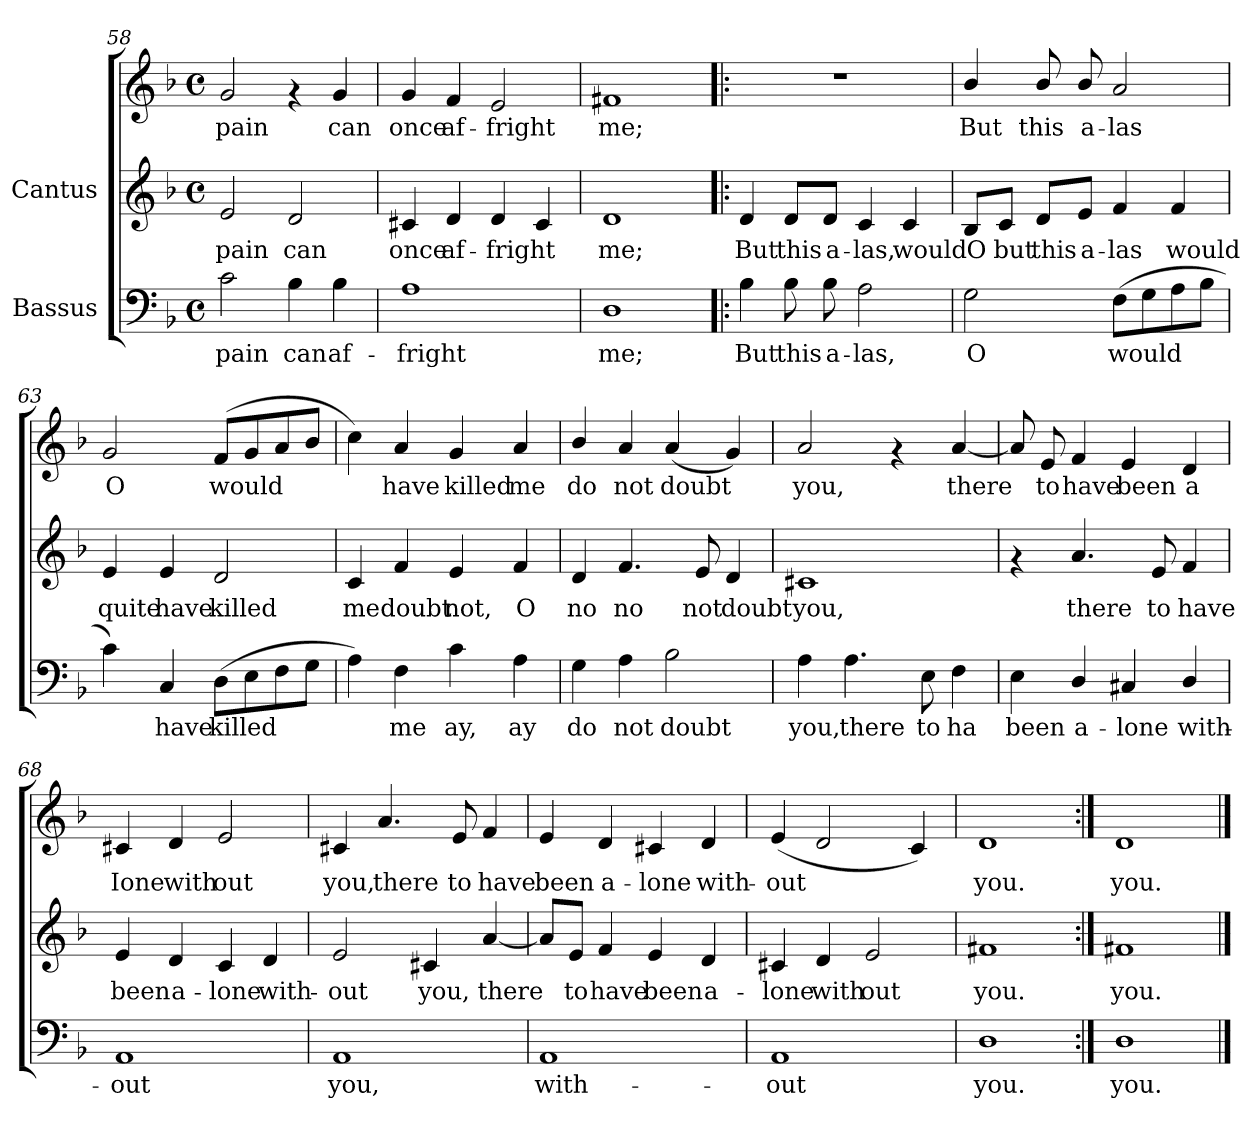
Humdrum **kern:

**kern	**text	**kern	**text	**kern	**text
*part2	*part2	*part1	*part1	*part1	*part1
*staff3	*staff3	*staff2	*staff2	*staff1	*staff1
*I"Bassus	*	*I"Cantus	*	*	*
*clefF4	*	*clefG2	*	*clefG2	*
*k[b-]	*	*k[b-]	*	*k[b-]	*
*F:	*	*F:	*	*F:	*
*M4/4	*	*M4/4	*	*M4/4	*
*met(c)	*	*met(c)	*	*met(c)	*
=58	=58	=58	=58	=58	=58
!	!LO:LY:b:cj	!	!LO:LY:b:cj	!	!LO:LY:b:cj
2c\	pain	2e/	pain	2g/	pain
!	!LO:LY:b:cj	!	!LO:LY:b:cj	!	!
4B-\	can	2d/	can	4rf	.
!	!LO:LY:b:cj	!	!	!	!LO:LY:b:cj
4B-\	af-	.	.	4g/	can
=59	=59	=59	=59	=59	=59
!	!LO:LY:b:cj	!	!LO:LY:b:cj	!	!LO:LY:b:cj
1A	-fright	4c#X/	once	4g/	once
!	!	!	!LO:LY:b:cj	!	!LO:LY:b:cj
.	.	4d/	af-	4f/	af-
!	!	!	!LO:LY:b:cj	!	!LO:LY:b:cj
.	.	4d/	-fright	2e/	-fright
!	!	!	!LO:LY:b:cj	!	!
.	.	4c#/	.	.	.
=60	=60	=60	=60	=60	=60
!	!LO:LY:b:cj	!	!LO:LY:b:cj	!	!LO:LY:b:cj
1D	me;	1d	me;	1f#X	me;
!!LO:LB:g=z
=61!|:	=61!|:	=61!|:	=61!|:	=61!|:	=61!|:
!	!LO:LY:b:cj	!	!LO:LY:b:cj	!	!
4B-\	But	4d/	But	1r	.
!	!LO:LY:b:cj	!	!LO:LY:b:cj	!	!
8B-\	this	8d/L	this	.	.
!	!LO:LY:b:cj	!	!LO:LY:b:cj	!	!
8B-\	a-	8d/J	a-	.	.
!	!LO:LY:b:cj	!	!LO:LY:b:cj	!	!
2A\	-las,	4c/	-las,	.	.
!	!	!	!LO:LY:b:cj	!	!
.	.	4c/	would	.	.
=62	=62	=62	=62	=62	=62
!	!LO:LY:b:cj	!	!LO:LY:b:cj	!	!LO:LY:b:cj
2G\	O	8B-/L	O	4b-/	But
!	!	!	!LO:LY:b:cj	!	!
.	.	8c/J	but	.	.
!	!	!	!LO:LY:b:cj	!	!LO:LY:b:cj
.	.	8d/L	this	8b-/	this
!	!	!	!LO:LY:b:cj	!	!LO:LY:b:cj
.	.	8e/J	a-	8b-/	a-
!	!LO:LY:b:cj	!	!LO:LY:b:cj	!	!LO:LY:b:cj
(>8F\L	would	4f/	-las	2a/	-las
!	!LO:LY:b:cj	!	!	!	!
8G\	.	.	.	.	.
!	!LO:LY:b:cj	!	!LO:LY:b:cj	!	!
8A\	.	4f/	would	.	.
!	!LO:LY:b:cj	!	!	!	!
8B-\J	.	.	.	.	.
=63	=63	=63	=63	=63	=63
!	!LO:LY:b:cj	!	!LO:LY:b:cj	!	!LO:LY:b:cj
4c\)	.	4e/	quite	2g/	O
!	!LO:LY:b:cj	!	!LO:LY:b:cj	!	!
4C/	have	4e/	have	.	.
!	!LO:LY:b:cj	!	!LO:LY:b:cj	!	!LO:LY:b:cj
(>8D\L	killed	2d/	killed	(<8f/L	would
!	!LO:LY:b:cj	!	!	!	!LO:LY:b:cj
8E\	.	.	.	8g/	.
!	!LO:LY:b:cj	!	!	!	!LO:LY:b:cj
8F\	.	.	.	8a/	.
!	!LO:LY:b:cj	!	!	!	!LO:LY:b:cj
8G\J	.	.	.	8b-/J	.
=64	=64	=64	=64	=64	=64
!	!LO:LY:b:cj	!	!LO:LY:b:cj	!	!LO:LY:b:cj
4A\)	.	4c/	me	4cc\)	.
!	!LO:LY:b:cj	!	!LO:LY:b:cj	!	!LO:LY:b:cj
4F\	me	4f/	doubt	4a/	have
!	!LO:LY:b:cj	!	!LO:LY:b:cj	!	!LO:LY:b:cj
4c\	ay,	4e/	not,	4g/	killed
!	!LO:LY:b:cj	!	!LO:LY:b:cj	!	!LO:LY:b:cj
4A\	ay	4f/	O	4a/	me
!!LO:PB:g=z
=65	=65	=65	=65	=65	=65
!	!LO:LY:b:cj	!	!LO:LY:b:cj	!	!LO:LY:b:cj
4G\	do	4d/	no	4b-/	do
!	!LO:LY:b:cj	!	!LO:LY:b:cj	!	!LO:LY:b:cj
4A\	not	4.f/	no	4a/	not
!	!LO:LY:b:cj	!	!	!	!LO:LY:b:cj
2B-\	doubt	.	.	(<4a/	doubt
!	!	!	!LO:LY:b:cj	!	!
.	.	8e/	not	.	.
!	!	!	!LO:LY:b:cj	!	!LO:LY:b:cj
.	.	4d/	doubt	4g/)	.
=66	=66	=66	=66	=66	=66
!	!LO:LY:b:cj	!	!LO:LY:b:cj	!	!LO:LY:b:cj
4A\	you,	1c#X	you,	2a/	you,
!	!LO:LY:b:cj	!	!	!	!
4.A\	there	.	.	.	.
.	.	.	.	4rf	.
!	!LO:LY:b:cj	!	!	!	!
8E\	to	.	.	.	.
!	!LO:LY:b:cj	!	!	!	!LO:LY:b:cj
4F\	ha	.	.	[<4a/	there
=67	=67	=67	=67	=67	=67
!	!LO:LY:b:cj	!	!	!	!LO:LY:b:cj
4E\	been	4rf	.	8a/]	.
!	!	!	!	!	!LO:LY:b:cj
.	.	.	.	8e/	to
!	!LO:LY:b:cj	!	!LO:LY:b:cj	!	!LO:LY:b:cj
4D/	a-	4.a/	there	4f/	have
!	!LO:LY:b:cj	!	!	!	!LO:LY:b:cj
4C#X/	-lone	.	.	4e/	been
!	!	!	!LO:LY:b:cj	!	!
.	.	8e/	to	.	.
!	!LO:LY:b:cj	!	!LO:LY:b:cj	!	!LO:LY:b:cj
4D/	with-	4f/	have	4d/	a
=68	=68	=68	=68	=68	=68
!	!LO:LY:b:cj	!	!LO:LY:b:cj	!	!LO:LY:b:cj
1AA	-out	4e/	been	4c#X/	Ione
!	!	!	!LO:LY:b:cj	!	!LO:LY:b:cj
.	.	4d/	a-	4d/	with
!	!	!	!LO:LY:b:cj	!	!LO:LY:b:cj
.	.	4c/	-lone	2e/	out
!	!	!	!LO:LY:b:cj	!	!
.	.	4d/	with-	.	.
!!LO:LB:g=z
=69	=69	=69	=69	=69	=69
!	!LO:LY:b:cj	!	!LO:LY:b:cj	!	!LO:LY:b:cj
1AA	you,	2e/	out	4c#X/	-you,
!	!	!	!	!	!LO:LY:b:cj
.	.	.	.	4.a/	there
!	!	!	!LO:LY:b:cj	!	!
.	.	4c#X/	you,	.	.
!	!	!	!	!	!LO:LY:b:cj
.	.	.	.	8e/	to
!	!	!	!LO:LY:b:cj	!	!LO:LY:b:cj
.	.	[<4a/	there	4f/	have
=70	=70	=70	=70	=70	=70
!	!LO:LY:b:cj	!	!LO:LY:b:cj	!	!LO:LY:b:cj
1AA	with-	8a/L]	-	4e/	been
!	!	!	!LO:LY:b:cj	!	!
.	.	8e/J	to	.	.
!	!	!	!LO:LY:b:cj	!	!LO:LY:b:cj
.	.	4f/	have	4d/	a-
!	!	!	!LO:LY:b:cj	!	!LO:LY:b:cj
.	.	4e/	been	4c#X/	-lone
!	!	!	!LO:LY:b:cj	!	!LO:LY:b:cj
.	.	4d/	a-	4d/	with-
=71	=71	=71	=71	=71	=71
!	!LO:LY:b:cj	!	!LO:LY:b:cj	!	!LO:LY:b:cj
1AA	-out	4c#X/	lone	(<4e/	-out
!	!	!	!LO:LY:b:cj	!	!LO:LY:b:cj
.	.	4d/	with	2d/	.
!	!	!	!LO:LY:b:cj	!	!
.	.	2e/	out	.	.
!	!	!	!	!	!LO:LY:b:cj
.	.	.	.	4c/)	.
=72	=72	=72	=72	=72	=72
!	!LO:LY:b:cj	!	!LO:LY:b:cj	!	!LO:LY:b:cj
1D	you.	1f#X	you.	1d	you.
=73:|!	=73:|!	=73:|!	=73:|!	=73:|!	=73:|!
!	!LO:LY:b:cj	!	!LO:LY:b:cj	!	!LO:LY:b:cj
1D	you.	1f#X	you.	1d	you.
==	==	==	==	==	==
*-	*-	*-	*-	*-	*-
